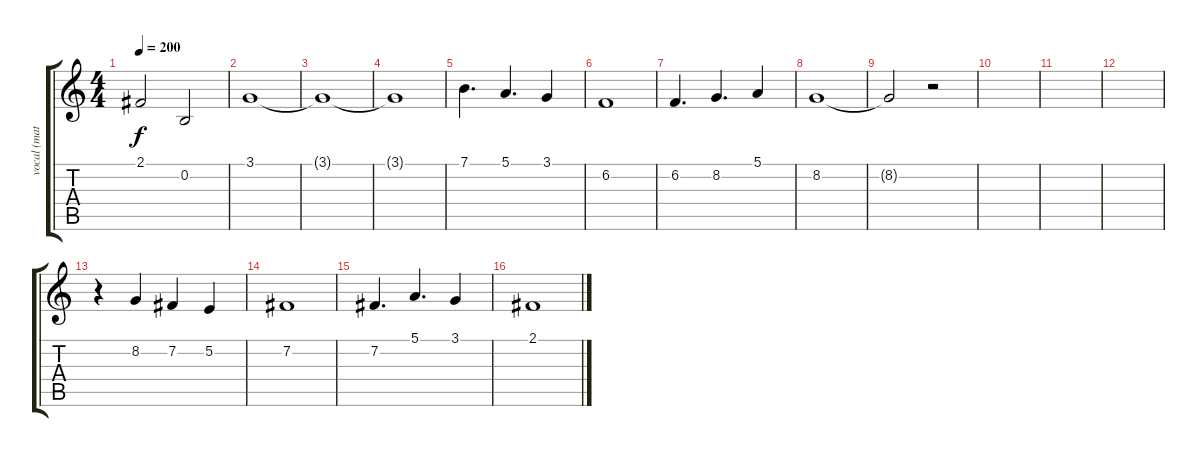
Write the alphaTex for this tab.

\track ("vocal (matatabi)" "vocal (mat") {instrument clarinet}
\staff {score tabs}
\tuning (E4 B3 G3 D3 A2 E2) {hide}
\ts (4 4)
\tempo 200
\clef g2
\ks c
2.1{t}.2{dy f} 0.2.2 |
3.1.1 |
3.1{t}.1 |
3.1{t}.1 |
7.1.4{d} 5.1.4{d} 3.1.4 |
6.2.1 |
6.2.4{d} 8.2.4{d} 5.1.4 |
8.2.1 |
8.2{t}.2 r.2 |
|
|
|
r.4 8.2.4 7.2.4 5.2.4 |
7.2.1 |
7.2.4{d} 5.1.4{d} 3.1.4 |
2.1.1
